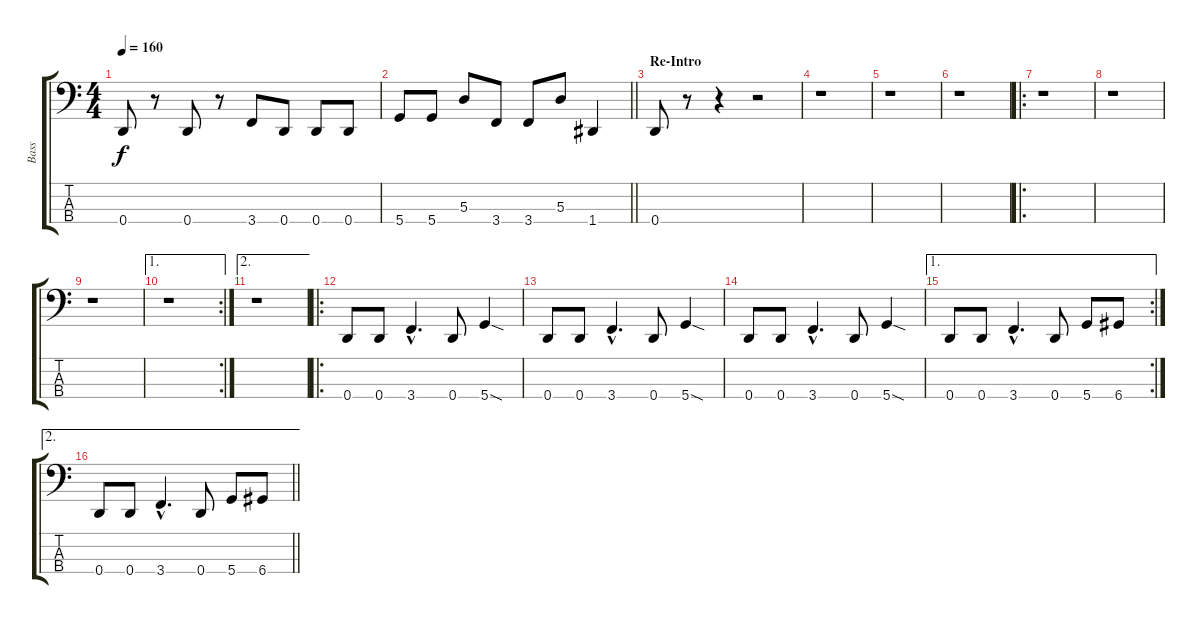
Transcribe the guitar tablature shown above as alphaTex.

\track ("Bass" "Bass") {instrument electricbassfinger}
\staff {score tabs}
\tuning (G2 D2 A1 D1) {hide}
\ts (4 4)
\tempo 160
\clef f4
\ks c
0.4.8{dy f} r.8 0.4.8 r.8 3.4.8 0.4.8 0.4.8 0.4.8 |
\barLineRight lightlight
5.4.8 5.4.8 5.3.8 3.4.8 3.4.8 5.3.8 1.4.4 |
\section ("" "Re-Intro")
0.4.8 r.8 r.4 r.2 |
r.1 |
r.1 |
r.1 |
\ro
r.1 |
r.1 |
r.1 |
\ae 1
\rc 2
r.1 |
\ae 2
r.1 |
\ro
0.4.8 0.4.8 3.4{hac}.4{d} 0.4.8 5.4{sod}.4 |
0.4.8 0.4.8 3.4{hac}.4{d} 0.4.8 5.4{sod}.4 |
0.4.8 0.4.8 3.4{hac}.4{d} 0.4.8 5.4{sod}.4 |
\ae 1
\rc 2
0.4.8 0.4.8 3.4{hac}.4{d} 0.4.8 5.4.8 6.4.8 |
\ae 2
\barLineRight lightlight
0.4.8 0.4.8 3.4{hac}.4{d} 0.4.8 5.4.8 6.4.8
